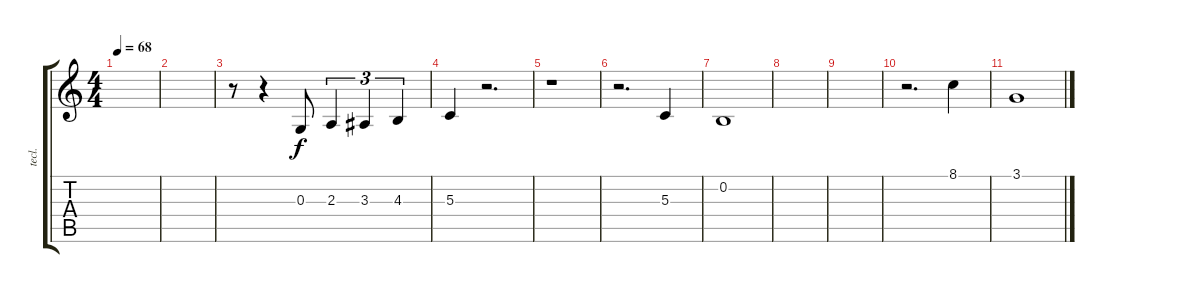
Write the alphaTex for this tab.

\track ("tecl." "tecl.") {instrument electricpiano2}
\staff {score tabs}
\tuning (E4 B3 G3 D3 A2 E2) {hide}
\ts (4 4)
\tempo 68
\clef g2
\ks c
|
|
r.8{instrument brightacousticpiano} r.4 0.3.8 2.3.4{tu (3 2)} 3.3.4{tu (3 2)} 4.3.4{tu (3 2)} |
5.3.4 r.2{d} |
r.1 |
r.2{d} 5.3.4 |
0.2.1 |
|
|
r.2{d} 8.1.4 |
3.1.1
